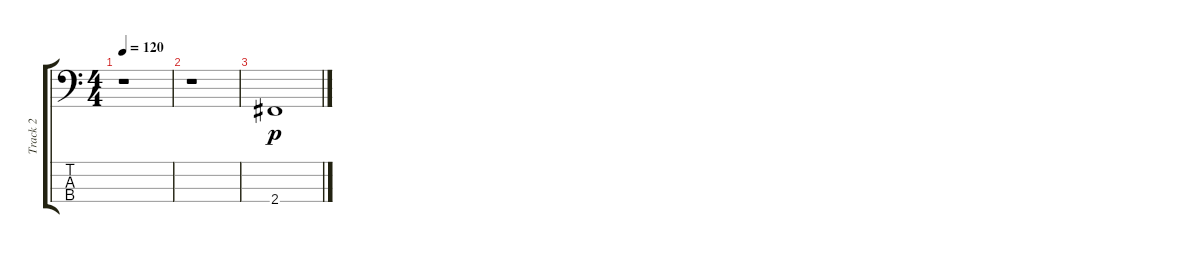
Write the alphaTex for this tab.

\track ("Track 2" "Track 2") {instrument electricbassfinger}
\staff {score tabs}
\tuning (G2 D2 A1 E1) {hide}
\ts (4 4)
\tempo 120
\clef f4
\ks c
r.1{dy p} |
r.1 |
2.4.1
